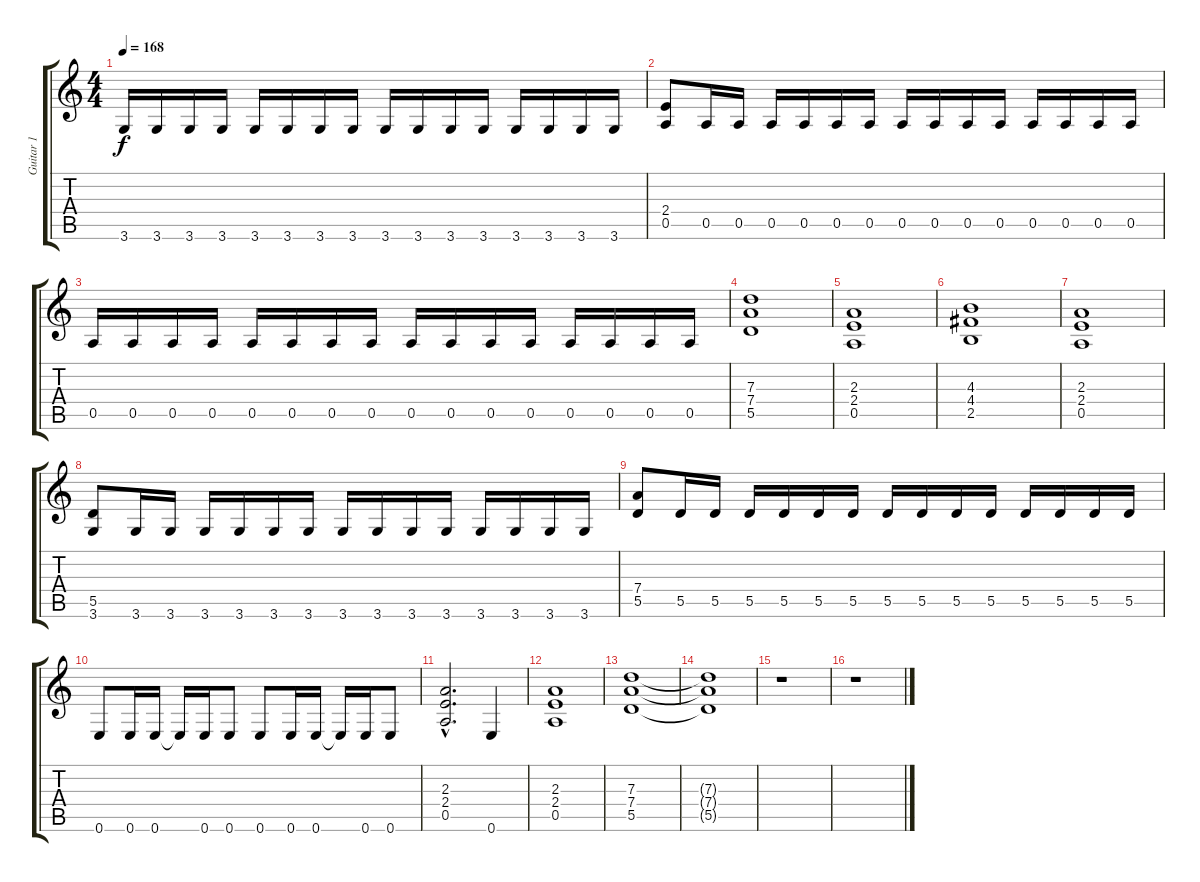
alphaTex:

\track ("Guitar 1" "Guitar 1") {instrument overdrivenguitar}
\staff {score tabs}
\tuning (E4 B3 G3 D3 A2 E2) {hide}
\ts (4 4)
\tempo 168
\clef g2
\ks c
3.6.16{dy f} 3.6.16 3.6.16 3.6.16 3.6.16 3.6.16 3.6.16 3.6.16 3.6.16 3.6.16 3.6.16 3.6.16 3.6.16 3.6.16 3.6.16 3.6.16 |
(2.4 0.5).8 0.5.16 0.5.16 0.5.16 0.5.16 0.5.16 0.5.16 0.5.16 0.5.16 0.5.16 0.5.16 0.5.16 0.5.16 0.5.16 0.5.16 |
0.5.16 0.5.16 0.5.16 0.5.16 0.5.16 0.5.16 0.5.16 0.5.16 0.5.16 0.5.16 0.5.16 0.5.16 0.5.16 0.5.16 0.5.16 0.5.16 |
\section ("" "")
(7.3 7.4 5.5).1 |
(2.3 2.4 0.5).1 |
(4.3 4.4 2.5).1 |
(2.3 2.4 0.5).1 |
(5.5 3.6).8 3.6.16 3.6.16 3.6.16 3.6.16 3.6.16 3.6.16 3.6.16 3.6.16 3.6.16 3.6.16 3.6.16 3.6.16 3.6.16 3.6.16 |
(7.4 5.5).8 5.5.16 5.5.16 5.5.16 5.5.16 5.5.16 5.5.16 5.5.16 5.5.16 5.5.16 5.5.16 5.5.16 5.5.16 5.5.16 5.5.16 |
0.6.8 0.6.16 0.6.16 0.6{t}.16 0.6.16 0.6.8 0.6.8 0.6.16 0.6.16 0.6{t}.16 0.6.16 0.6.8 |
(2.3{hac} 2.4{hac} 0.5{hac}).2{d} 0.6.4 |
(2.3 2.4 0.5).1 |
(7.3 7.4 5.5).1 |
(7.3{t} 7.4{t} 5.5{t}).1 |
\section ("" "")
r.1 |
r.1
